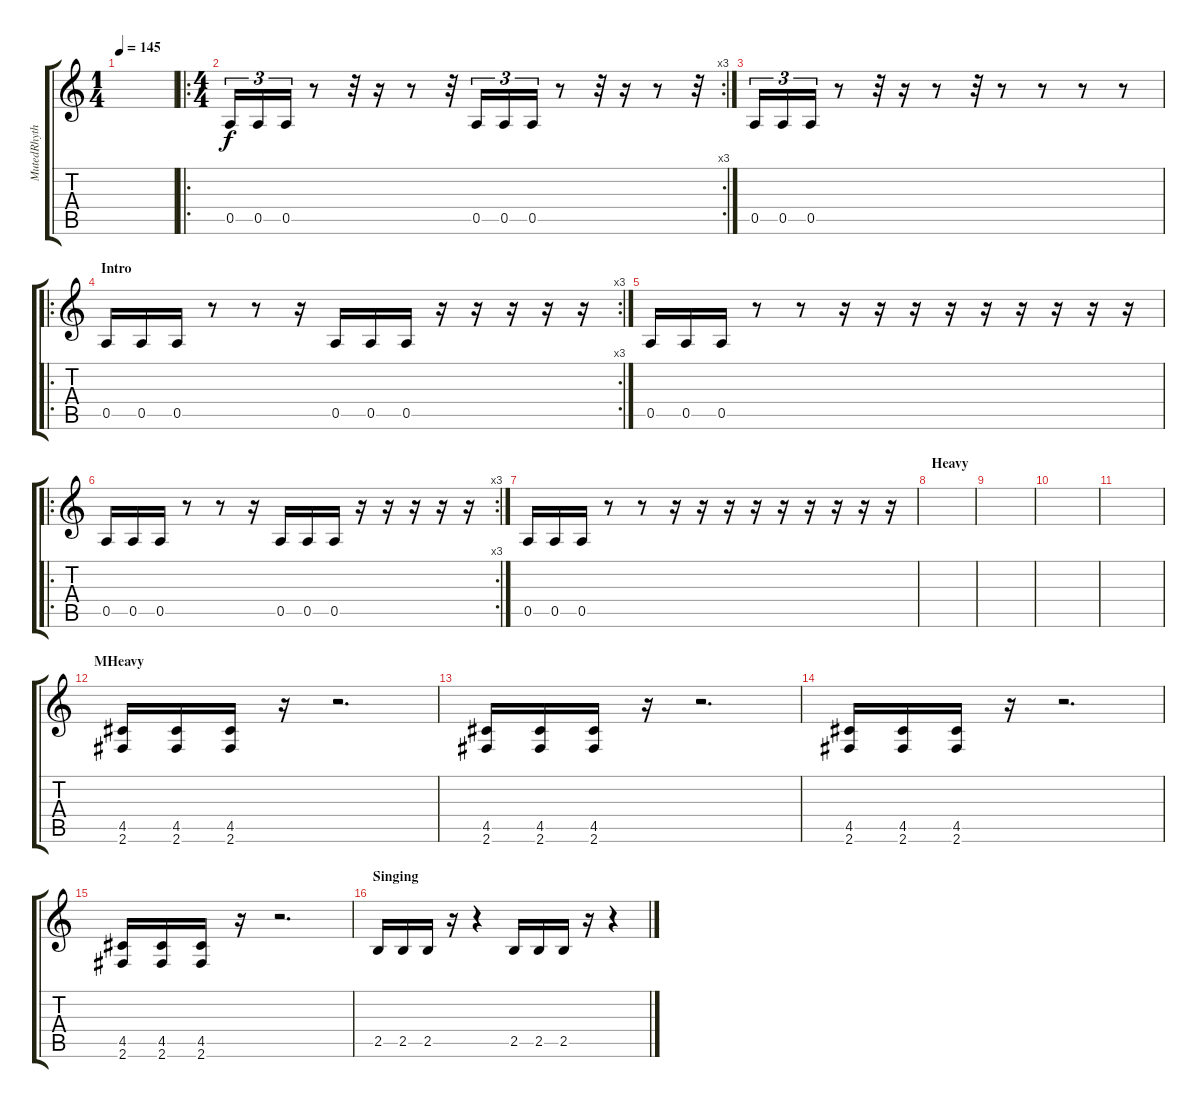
\track ("MutedRhythm" "MutedRhyth") {instrument overdrivenguitar}
\staff {score tabs}
\tuning (E4 B3 G3 D3 A2 E2) {hide}
\ts (1 4)
\tempo 145
\clef g2
\ks c
|
\ro
\rc 3
\ts (4 4)
0.5.16{tu (3 2)} 0.5.16{tu (3 2)} 0.5.16{tu (3 2)} r.8 r.32 r.16 r.8 r.32 0.5.16{tu (3 2)} 0.5.16{tu (3 2)} 0.5.16{tu (3 2)} r.8 r.32 r.16 r.8 r.32 |
0.5.16{tu (3 2)} 0.5.16{tu (3 2)} 0.5.16{tu (3 2)} r.8 r.32 r.16 r.8 r.32 r.8 r.8 r.8 r.8 |
\ro
\rc 3
\section ("" "Intro")
0.5.16 0.5.16 0.5.16 r.8 r.8 r.16 0.5.16 0.5.16 0.5.16 r.16 r.16 r.16 r.16 r.16 |
0.5.16 0.5.16 0.5.16 r.8 r.8 r.16 r.16 r.16 r.16 r.16 r.16 r.16 r.16 r.16 |
\ro
\rc 3
0.5.16 0.5.16 0.5.16 r.8 r.8 r.16 0.5.16 0.5.16 0.5.16 r.16 r.16 r.16 r.16 r.16 |
0.5.16 0.5.16 0.5.16 r.8 r.8 r.16 r.16 r.16 r.16 r.16 r.16 r.16 r.16 r.16 |
\section ("" "Heavy")
|
|
|
|
\section ("" "MHeavy")
(4.5 2.6).16 (4.5 2.6).16 (4.5 2.6).16 r.16 r.2{d} |
(4.5 2.6).16 (4.5 2.6).16 (4.5 2.6).16 r.16 r.2{d} |
(4.5 2.6).16 (4.5 2.6).16 (4.5 2.6).16 r.16 r.2{d} |
(4.5 2.6).16 (4.5 2.6).16 (4.5 2.6).16 r.16 r.2{d} |
\section ("" "Singing")
2.5.16 2.5.16 2.5.16 r.16 r.4 2.5.16 2.5.16 2.5.16 r.16 r.4
